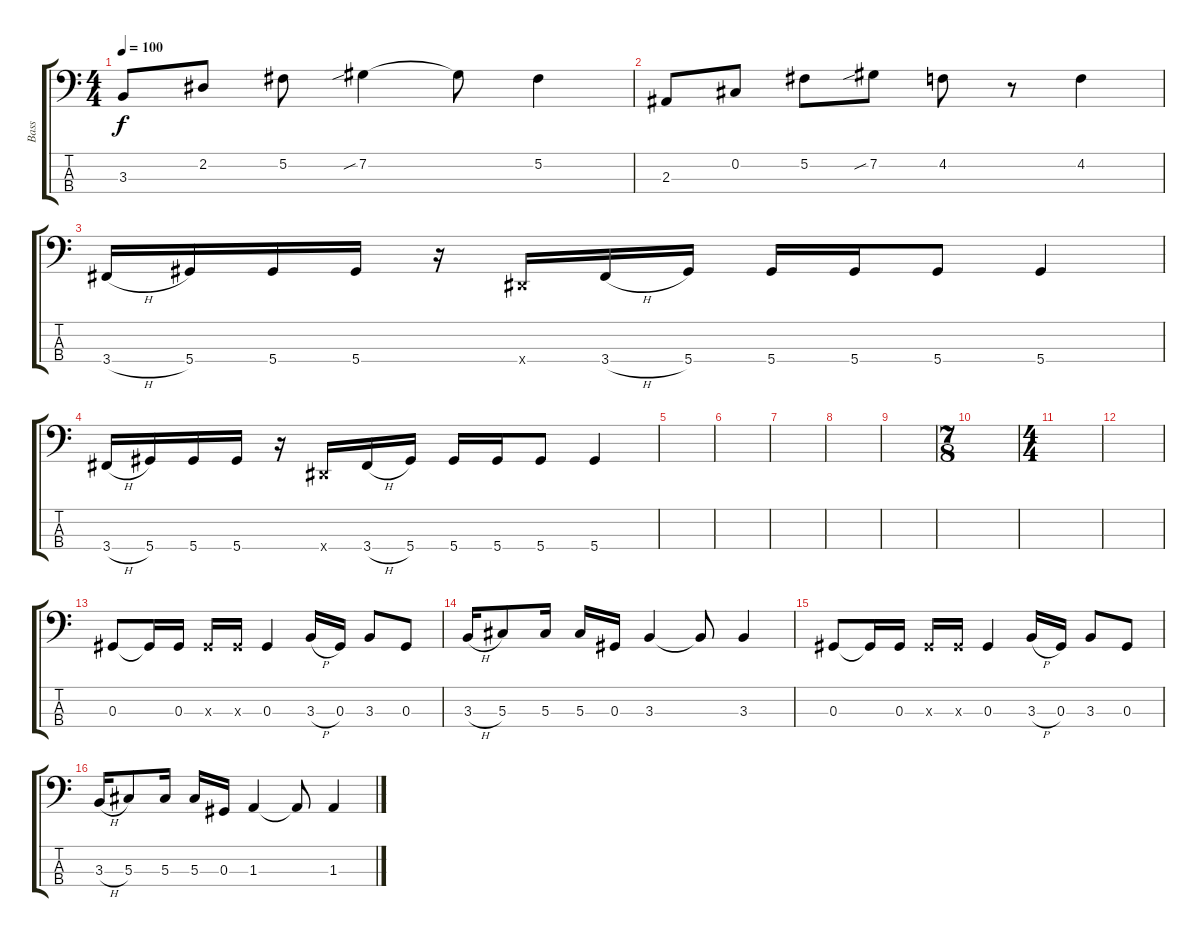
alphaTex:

\track ("Bass" "Bass") {instrument electricbassfinger}
\staff {score tabs}
\tuning (Gb2 Db2 Ab1 Eb1) {hide}
\ts (4 4)
\tempo 100
\clef f4
\ks c
3.3.8{dy f} 2.2.8 5.2.8 7.2{sib}.4 7.2{t}.8 5.2.4 |
2.3.8 0.2.8 5.2.8 7.2{sib}.8 4.2.8 r.8 4.2.4 |
3.4{h}.16 5.4.16 5.4.16 5.4.16 r.16 0.4{x}.16 3.4{h}.16 5.4.16 5.4.16 5.4.16 5.4.8 5.4.4 |
3.4{h}.16 5.4.16 5.4.16 5.4.16 r.16 0.4{x}.16 3.4{h}.16 5.4.16 5.4.16 5.4.16 5.4.8 5.4.4 |
|
|
|
|
|
\ts (7 8)
|
\ts (4 4)
|
|
0.3.8 0.3{t}.16 0.3.16 0.3{x}.16 0.3{x}.16 0.3.4 3.3{h}.16 0.3.16 3.3.8 0.3.8 |
3.3{h}.16 5.3.8 5.3.16 5.3.16 0.3.16 3.3.4 3.3{t}.8 3.3.4 |
0.3.8 0.3{t}.16 0.3.16 0.3{x}.16 0.3{x}.16 0.3.4 3.3{h}.16 0.3.16 3.3.8 0.3.8 |
3.3{h}.16 5.3.8 5.3.16 5.3.16 0.3.16 1.3.4 1.3{t}.8 1.3.4
